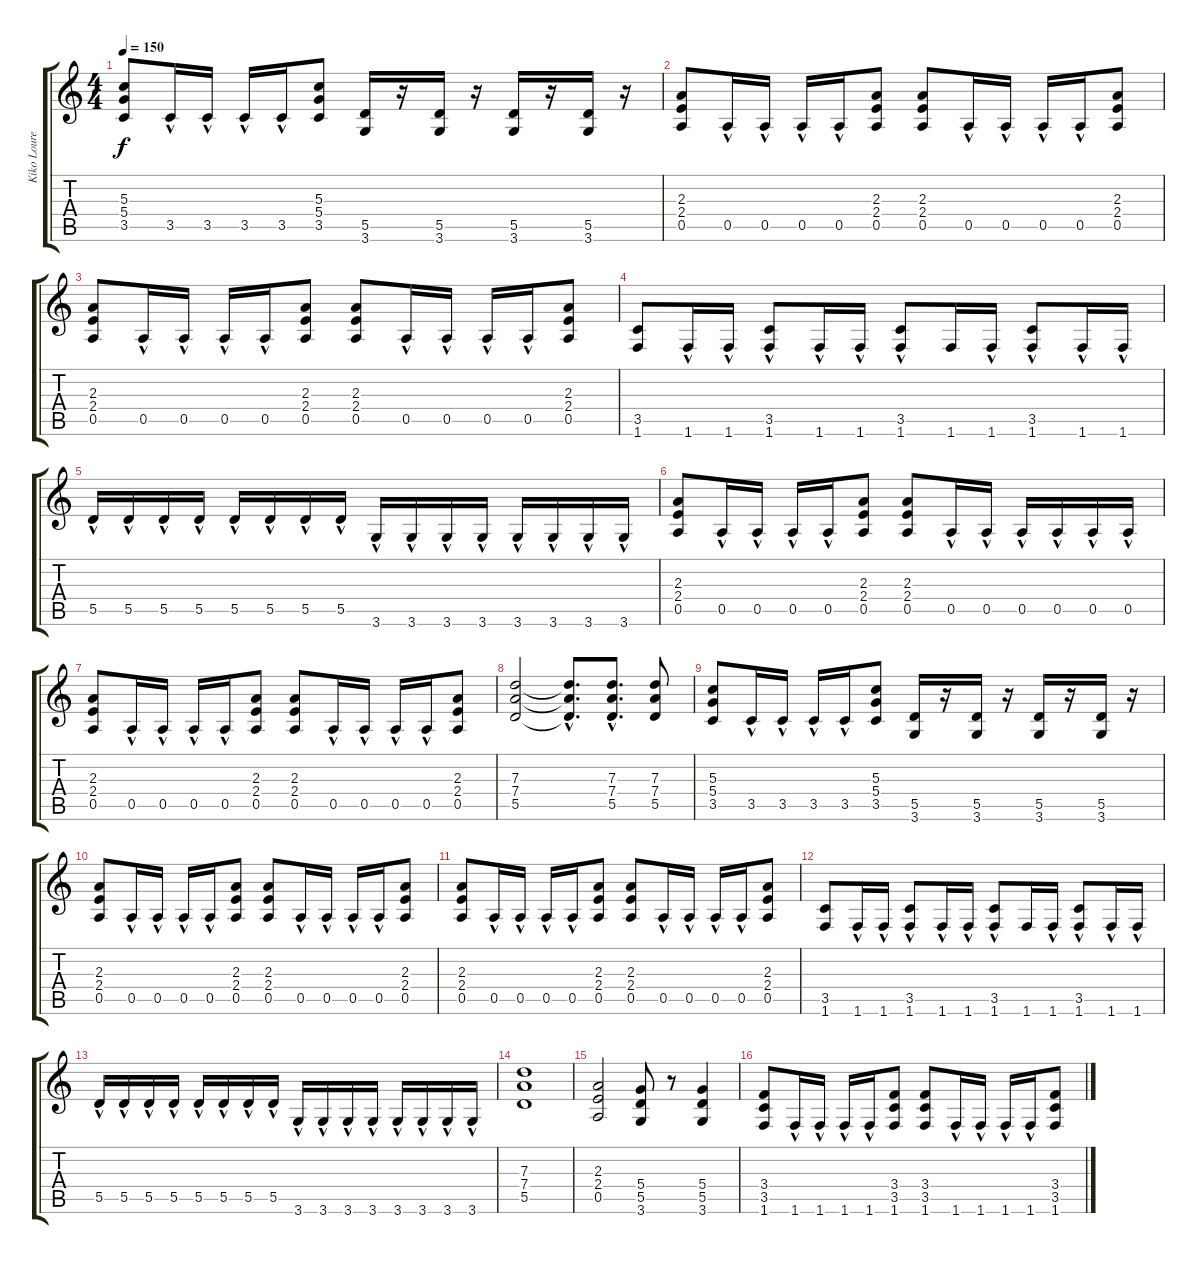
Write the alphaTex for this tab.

\track ("Kiko Loureiro" "Kiko Loure") {instrument distortionguitar}
\staff {score tabs}
\tuning (E4 B3 G3 D3 A2 E2) {hide}
\ts (4 4)
\tempo 150
\clef g2
\ks c
(5.3 5.4 3.5).8{dy f} 3.5{hac}.16 3.5{hac}.16 3.5{hac}.16 3.5{hac}.16 (5.3 5.4 3.5).8 (5.5 3.6).16 r.16 (5.5 3.6).16 r.16 (5.5 3.6).16 r.16 (5.5 3.6).16 r.16 |
(2.3 2.4 0.5).8{volume 16} 0.5{hac}.16 0.5{hac}.16 0.5{hac}.16 0.5{hac}.16 (2.3 2.4 0.5).8 (2.3 2.4 0.5).8 0.5{hac}.16 0.5{hac}.16 0.5{hac}.16 0.5{hac}.16 (2.3 2.4 0.5).8 |
(2.3 2.4 0.5).8 0.5{hac}.16 0.5{hac}.16 0.5{hac}.16 0.5{hac}.16 (2.3 2.4 0.5).8 (2.3 2.4 0.5).8 0.5{hac}.16 0.5{hac}.16 0.5{hac}.16 0.5{hac}.16 (2.3 2.4 0.5).8 |
(3.5 1.6).8 1.6{hac}.16 1.6{hac}.16 (3.5{hac} 1.6{hac}).8 1.6{hac}.16 1.6{hac}.16 (3.5{hac} 1.6{hac}).8 1.6.16 1.6{hac}.16 (3.5{hac} 1.6{hac}).8 1.6{hac}.16 1.6{hac}.16 |
5.5{hac}.16 5.5{hac}.16 5.5{hac}.16 5.5{hac}.16 5.5{hac}.16 5.5{hac}.16 5.5{hac}.16 5.5{hac}.16 3.6{hac}.16 3.6{hac}.16 3.6{hac}.16 3.6{hac}.16 3.6{hac}.16 3.6{hac}.16 3.6{hac}.16 3.6{hac}.16 |
(2.3 2.4 0.5).8 0.5{hac}.16 0.5{hac}.16 0.5{hac}.16 0.5{hac}.16 (2.3 2.4 0.5).8 (2.3 2.4 0.5).8 0.5{hac}.16 0.5{hac}.16 0.5{hac}.16 0.5{hac}.16 0.5{hac}.16 0.5{hac}.16 |
(2.3 2.4 0.5).8 0.5{hac}.16 0.5{hac}.16 0.5{hac}.16 0.5{hac}.16 (2.3 2.4 0.5).8 (2.3 2.4 0.5).8 0.5{hac}.16 0.5{hac}.16 0.5{hac}.16 0.5{hac}.16 (2.3 2.4 0.5).8 |
(7.3 7.4 5.5).2 (7.3{hac t} 7.4{hac t} 5.5{hac t}).8{d} (7.3{hac} 7.4{hac} 5.5{hac}).8{d} (7.3 7.4 5.5).8 |
(5.3 5.4 3.5).8 3.5{hac}.16 3.5{hac}.16 3.5{hac}.16 3.5{hac}.16 (5.3 5.4 3.5).8 (5.5 3.6).16 r.16 (5.5 3.6).16 r.16 (5.5 3.6).16 r.16 (5.5 3.6).16 r.16 |
(2.3 2.4 0.5).8 0.5{hac}.16 0.5{hac}.16 0.5{hac}.16 0.5{hac}.16 (2.3 2.4 0.5).8 (2.3 2.4 0.5).8 0.5{hac}.16 0.5{hac}.16 0.5{hac}.16 0.5{hac}.16 (2.3 2.4 0.5).8 |
(2.3 2.4 0.5).8 0.5{hac}.16 0.5{hac}.16 0.5{hac}.16 0.5{hac}.16 (2.3 2.4 0.5).8 (2.3 2.4 0.5).8 0.5{hac}.16 0.5{hac}.16 0.5{hac}.16 0.5{hac}.16 (2.3 2.4 0.5).8 |
(3.5 1.6).8 1.6{hac}.16 1.6{hac}.16 (3.5{hac} 1.6{hac}).8 1.6{hac}.16 1.6{hac}.16 (3.5{hac} 1.6{hac}).8 1.6.16 1.6{hac}.16 (3.5{hac} 1.6{hac}).8 1.6{hac}.16 1.6{hac}.16 |
5.5{hac}.16 5.5{hac}.16 5.5{hac}.16 5.5{hac}.16 5.5{hac}.16 5.5{hac}.16 5.5{hac}.16 5.5{hac}.16 3.6{hac}.16 3.6{hac}.16 3.6{hac}.16 3.6{hac}.16 3.6{hac}.16 3.6{hac}.16 3.6{hac}.16 3.6{hac}.16 |
(7.3 7.4 5.5).1 |
(2.3 2.4 0.5).2 (5.4 5.5 3.6).8 r.8 (5.4 5.5 3.6).4 |
(3.4 3.5 1.6).8 1.6{hac}.16 1.6{hac}.16 1.6{hac}.16 1.6{hac}.16 (3.4 3.5 1.6).8 (3.4 3.5 1.6).8 1.6{hac}.16 1.6{hac}.16 1.6{hac}.16 1.6{hac}.16 (3.4 3.5 1.6).8
